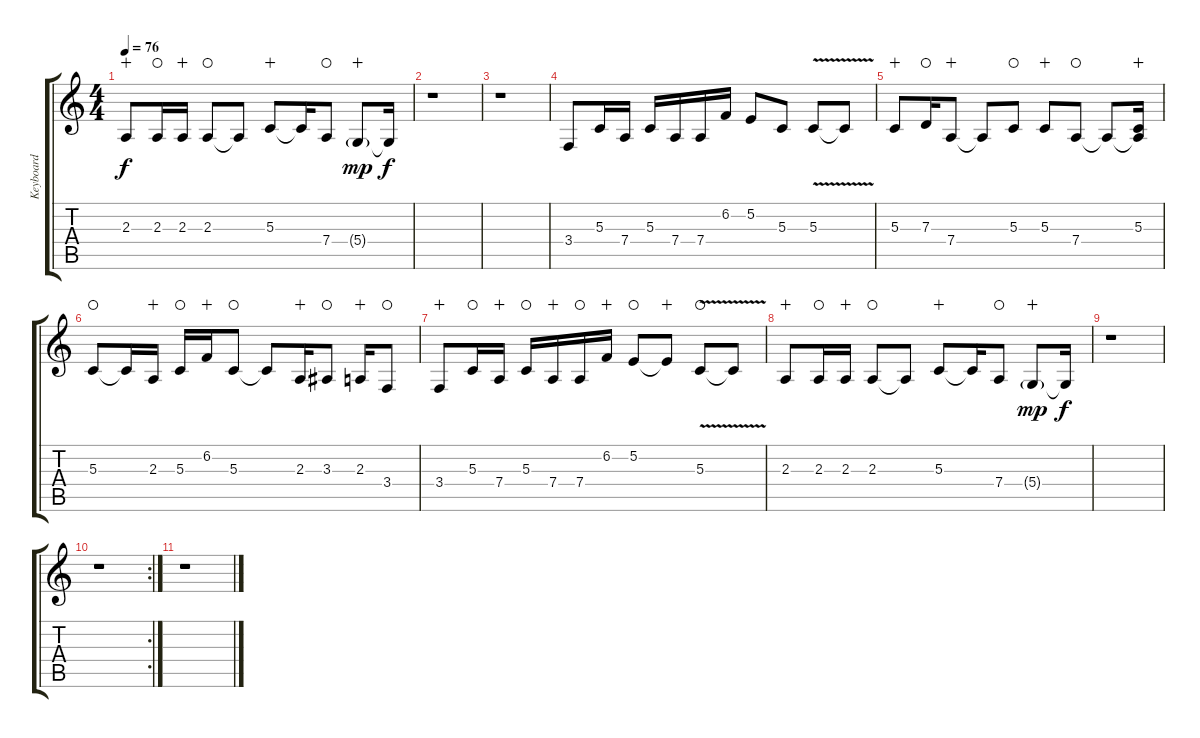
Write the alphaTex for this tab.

\track ("Keyboard" "Keyboard") {instrument pad2warm}
\staff {score tabs}
\tuning (E4 B3 G3 D3 A2 E2) {hide}
\ts (4 4)
\tempo 76
\clef g2
\ks c
2.3.8{dy f wahc} 2.3.16{waho} 2.3.16{wahc} 2.3.8{waho} 2.3{t}.8 5.3.8{wahc} 5.3{t}.16 7.4.8{waho} 5.4{g}.8{dy mp wahc} 5.4{t}.16{dy f} |
r.1 |
r.1 |
3.4.8 5.3.16 7.4.16 5.3.16 7.4.16 7.4.16 6.2.16 5.2.8 5.3.8 5.3{v}.8 5.3{t}.8 |
5.3.8{wahc} 7.3.16{waho} 7.4.8{wahc} 7.4{t}.8 5.3.8{waho} 5.3.8{wahc} 7.4.8{waho} 7.4{t}.8 (5.3 7.4{t}).16{wahc} |
5.3.8{waho} 5.3{t}.16 2.3.16{wahc} 5.3.16{waho} 6.2.16{wahc} 5.3.8{waho} 5.3{t}.8 2.3.16{wahc} 3.3.8{waho} 2.3.16{wahc} 3.4.8{waho} |
3.4.8{wahc} 5.3.16{waho} 7.4.16{wahc} 5.3.16{waho} 7.4.16{wahc} 7.4.16{waho} 6.2.16{wahc} 5.2.8{waho} 5.2{t}.8{wahc} 5.3{v}.8{waho} 5.3{t}.8 |
2.3.8{wahc} 2.3.16{waho} 2.3.16{wahc} 2.3.8{waho} 2.3{t}.8 5.3.8{wahc} 5.3{t}.16 7.4.8{waho} 5.4{g}.8{dy mp wahc} 5.4{t}.16{dy f} |
r.1 |
\rc 2
r.1 |
r.1
